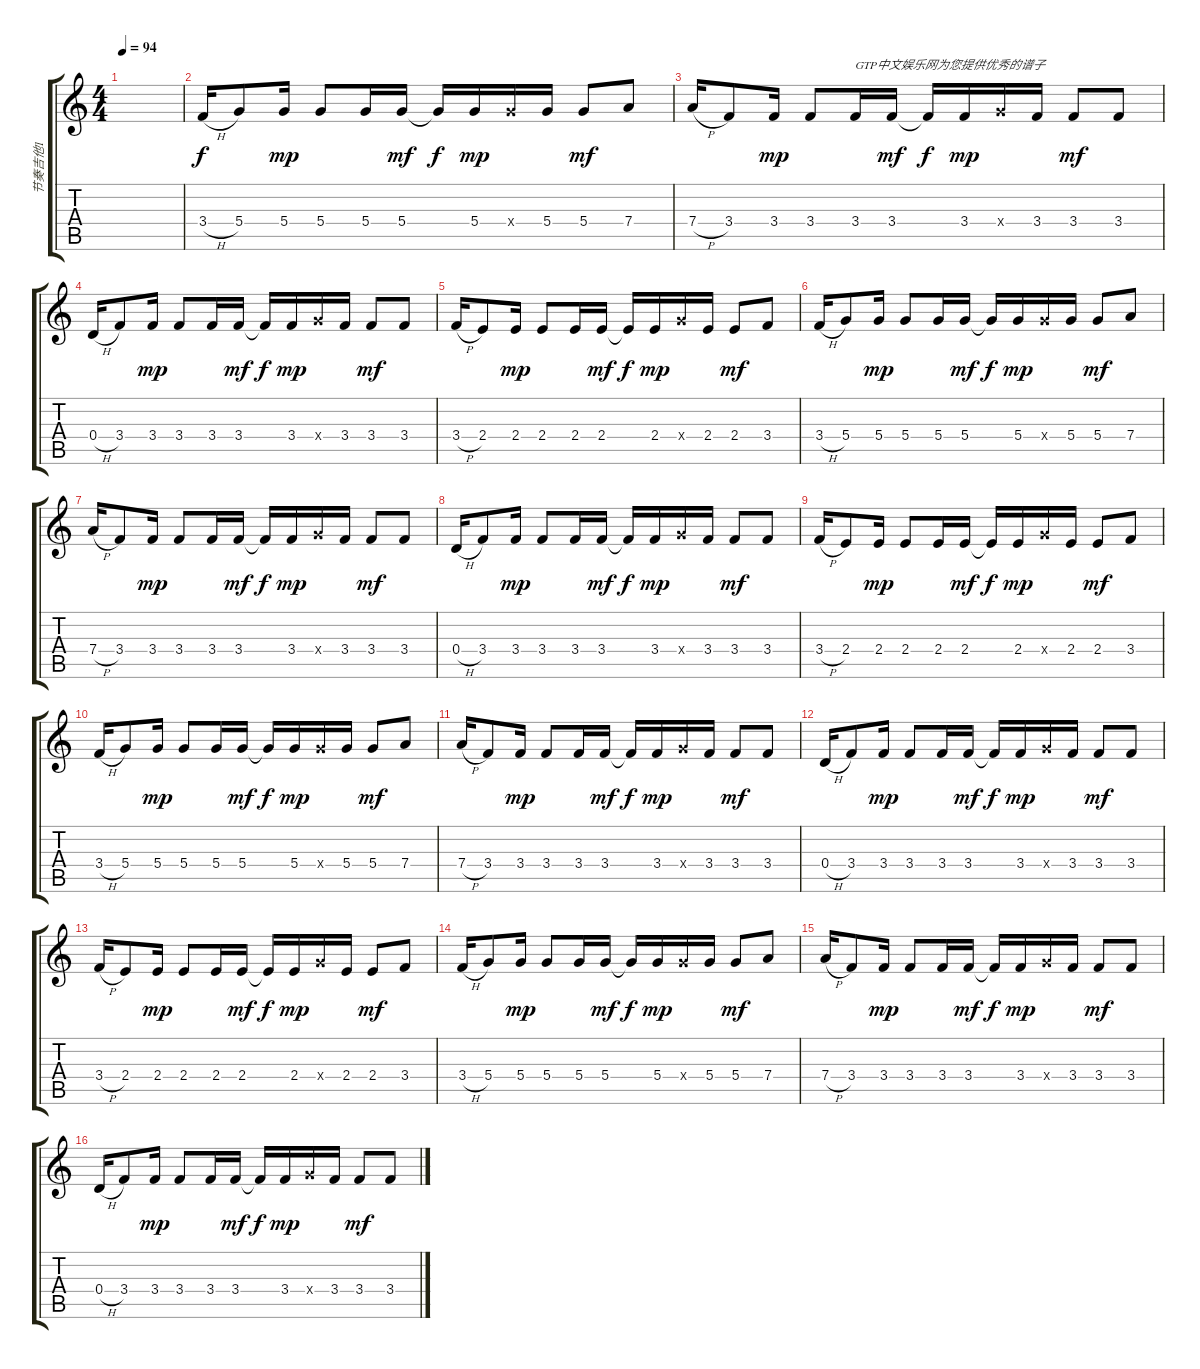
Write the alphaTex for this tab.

\track ("节奏吉他1" "节奏吉他1") {instrument electricguitarmuted}
\staff {score tabs}
\tuning (E4 B3 G3 D3 A2 E2) {hide}
\ts (4 4)
\tempo 94
\clef g2
\ks c
|
3.4{h}.16 5.4.8 5.4.16{dy mp} 5.4.8 5.4.16 5.4.16{dy mf} 5.4{t}.16{dy f} 5.4.16{dy mp} 5.4{x}.16 5.4.16 5.4.8{dy mf} 7.4.8 |
7.4{h}.16 3.4.8 3.4.16{dy mp} 3.4.8 3.4.16{txt "GTP中文娱乐网为您提供优秀的谱子"} 3.4.16{dy mf} 3.4{t}.16{dy f} 3.4.16{dy mp} 5.4{x}.16 3.4.16 3.4.8{dy mf} 3.4.8 |
0.4{h}.16 3.4.8 3.4.16{dy mp} 3.4.8 3.4.16 3.4.16{dy mf} 3.4{t}.16{dy f} 3.4.16{dy mp} 5.4{x}.16 3.4.16 3.4.8{dy mf} 3.4.8 |
3.4{h}.16 2.4.8 2.4.16{dy mp} 2.4.8 2.4.16 2.4.16{dy mf} 2.4{t}.16{dy f} 2.4.16{dy mp} 5.4{x}.16 2.4.16 2.4.8{dy mf} 3.4.8 |
3.4{h}.16 5.4.8 5.4.16{dy mp} 5.4.8 5.4.16 5.4.16{dy mf} 5.4{t}.16{dy f} 5.4.16{dy mp} 5.4{x}.16 5.4.16 5.4.8{dy mf} 7.4.8 |
7.4{h}.16 3.4.8 3.4.16{dy mp} 3.4.8 3.4.16 3.4.16{dy mf} 3.4{t}.16{dy f} 3.4.16{dy mp} 5.4{x}.16 3.4.16 3.4.8{dy mf} 3.4.8 |
0.4{h}.16 3.4.8 3.4.16{dy mp} 3.4.8 3.4.16 3.4.16{dy mf} 3.4{t}.16{dy f} 3.4.16{dy mp} 5.4{x}.16 3.4.16 3.4.8{dy mf} 3.4.8 |
3.4{h}.16 2.4.8 2.4.16{dy mp} 2.4.8 2.4.16 2.4.16{dy mf} 2.4{t}.16{dy f} 2.4.16{dy mp} 5.4{x}.16 2.4.16 2.4.8{dy mf} 3.4.8 |
3.4{h}.16 5.4.8 5.4.16{dy mp} 5.4.8 5.4.16 5.4.16{dy mf} 5.4{t}.16{dy f} 5.4.16{dy mp} 5.4{x}.16 5.4.16 5.4.8{dy mf} 7.4.8 |
7.4{h}.16 3.4.8 3.4.16{dy mp} 3.4.8 3.4.16 3.4.16{dy mf} 3.4{t}.16{dy f} 3.4.16{dy mp} 5.4{x}.16 3.4.16 3.4.8{dy mf} 3.4.8 |
0.4{h}.16 3.4.8 3.4.16{dy mp} 3.4.8 3.4.16 3.4.16{dy mf} 3.4{t}.16{dy f} 3.4.16{dy mp} 5.4{x}.16 3.4.16 3.4.8{dy mf} 3.4.8 |
3.4{h}.16 2.4.8 2.4.16{dy mp} 2.4.8 2.4.16 2.4.16{dy mf} 2.4{t}.16{dy f} 2.4.16{dy mp} 5.4{x}.16 2.4.16 2.4.8{dy mf} 3.4.8 |
3.4{h}.16 5.4.8 5.4.16{dy mp} 5.4.8 5.4.16 5.4.16{dy mf} 5.4{t}.16{dy f} 5.4.16{dy mp} 5.4{x}.16 5.4.16 5.4.8{dy mf} 7.4.8 |
7.4{h}.16 3.4.8 3.4.16{dy mp} 3.4.8 3.4.16 3.4.16{dy mf} 3.4{t}.16{dy f} 3.4.16{dy mp} 5.4{x}.16 3.4.16 3.4.8{dy mf} 3.4.8 |
0.4{h}.16 3.4.8 3.4.16{dy mp} 3.4.8 3.4.16 3.4.16{dy mf} 3.4{t}.16{dy f} 3.4.16{dy mp} 5.4{x}.16 3.4.16 3.4.8{dy mf} 3.4.8
